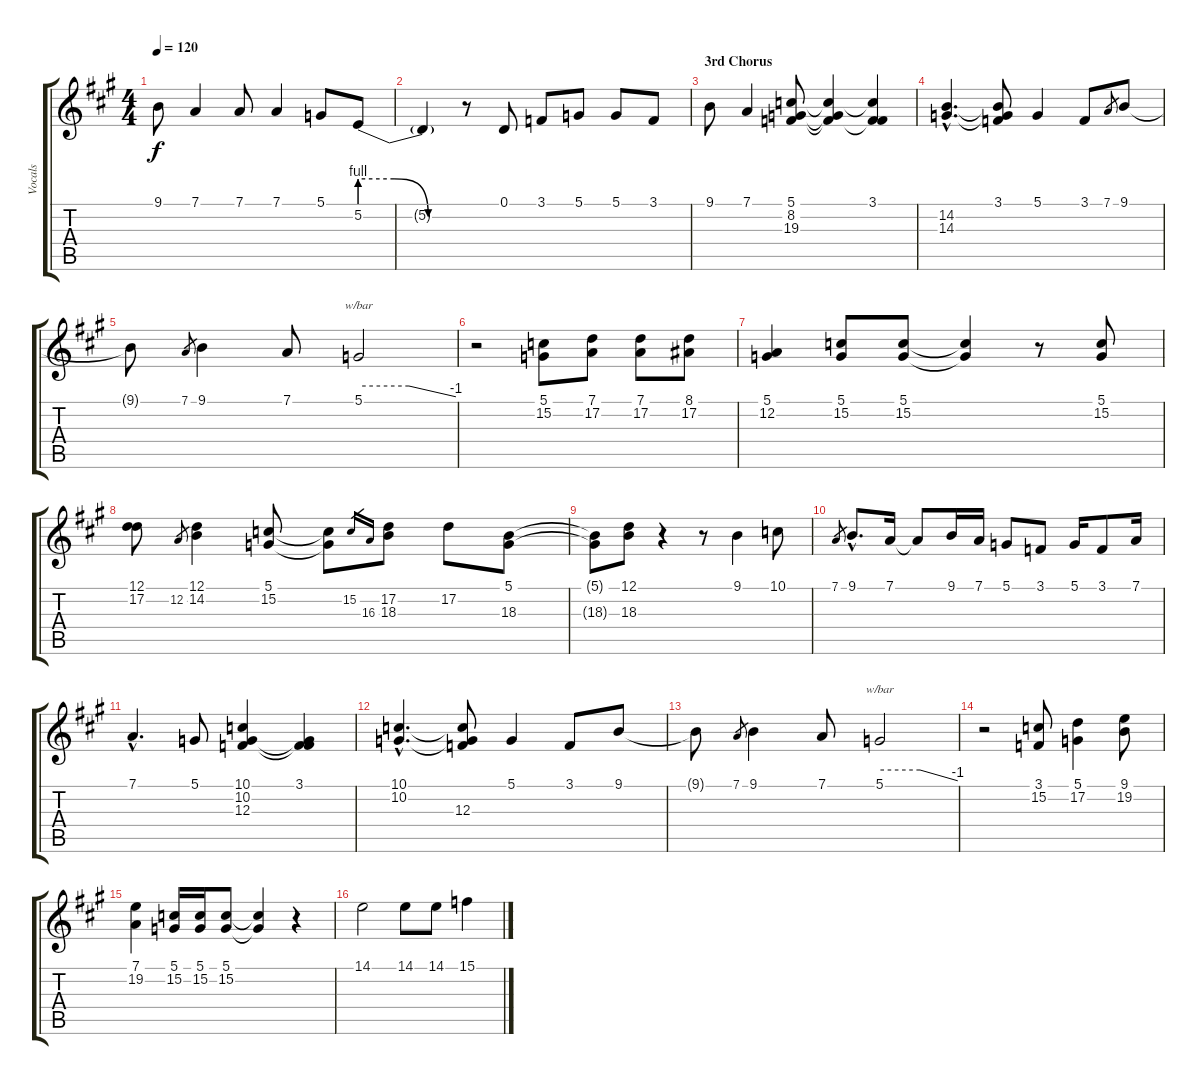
\track ("Vocals" "Vocals") {instrument lead6voice}
\staff {score tabs}
\tuning (D4 A3 F3 C3 G2 D2) {hide}
\ts (4 4)
\tempo 120
\clef g2
\ks a
9.1.8{txt " " dy f} 7.1.4 7.1.8 7.1.4 5.1.8 5.2{be (custom 0 4 20 4 40 0 60 0)}.8 |
5.2{t}.4 r.8 0.1.8{txt " "} 3.1.8 5.1.8 5.1.8 3.1.8 |
\section ("" "3rd Chorus")
9.1.8{txt " "} 7.1.4 (5.1 8.2 19.3).8{txt " "} (5.1{t} 8.2{t} 19.3{t}).4 (3.1 8.2{t} 19.3{t}).4 |
(14.2{hac} 14.3{hac}).4{d} (3.1 14.2{t} 14.3{t}).8{txt " "} 5.1.4 3.1.8 7.1.8{gr} 9.1.8 |
9.1{t}.8 7.1.8{gr} 9.1.4 7.1.8 5.1.2{tbe (custom default 0 0 31 0 60 -4)} |
r.2 (5.1 15.2).8{txt " "} (7.1 17.2).8 (7.1 17.2).8 (8.1 17.2).8 |
(5.1 12.2).4{txt " "} (5.1 15.2).8 (5.1 15.2).8 (5.1{t} 15.2{t}).4 r.8 (5.1 15.2).8{txt " "} |
(12.1 17.2).8{txt " "} 12.2.8{gr} (12.1 14.2).4 (5.1 15.2).8 (5.1{t} 15.2{t}).8 15.2.16{gr} 16.3.16{gr} (17.2 18.3).8 17.2.8 (5.1 18.3).8 |
(5.1{t} 18.3{t}).8 (12.1 18.3).8 r.4 r.8 9.1.4{txt " "} 10.1.8 |
7.1.8{gr} 9.1{hac}.8{d} 7.1.16 7.1{t}.8 9.1.16 7.1.16 5.1.8 3.1.8{txt " "} 5.1.16 3.1.8 7.1.16 |
7.1{hac}.4{d} 5.1.8 (10.1 10.2 12.3).4{txt " "} (3.1 10.2{t} 12.3{t}).4 |
(10.1{hac} 10.2{hac}).4{d} (10.1{t} 10.2{t} 12.3).8{txt " "} 5.1.4 3.1.8 9.1.8 |
9.1{t}.8 7.1.8{gr} 9.1.4 7.1.8 5.1.2{tbe (custom default 0 0 31 0 60 -4)} |
r.2 (3.1 15.2).8{txt " "} (5.1 17.2).4 (9.1 19.2).8 |
(7.1 19.2).4 (5.1 15.2).16 (5.1 15.2).16 (5.1 15.2).8 (5.1{t} 15.2{t}).4 r.4 |
14.1.2{txt " "} 14.1.8 14.1.8 15.1.4{txt " "}
